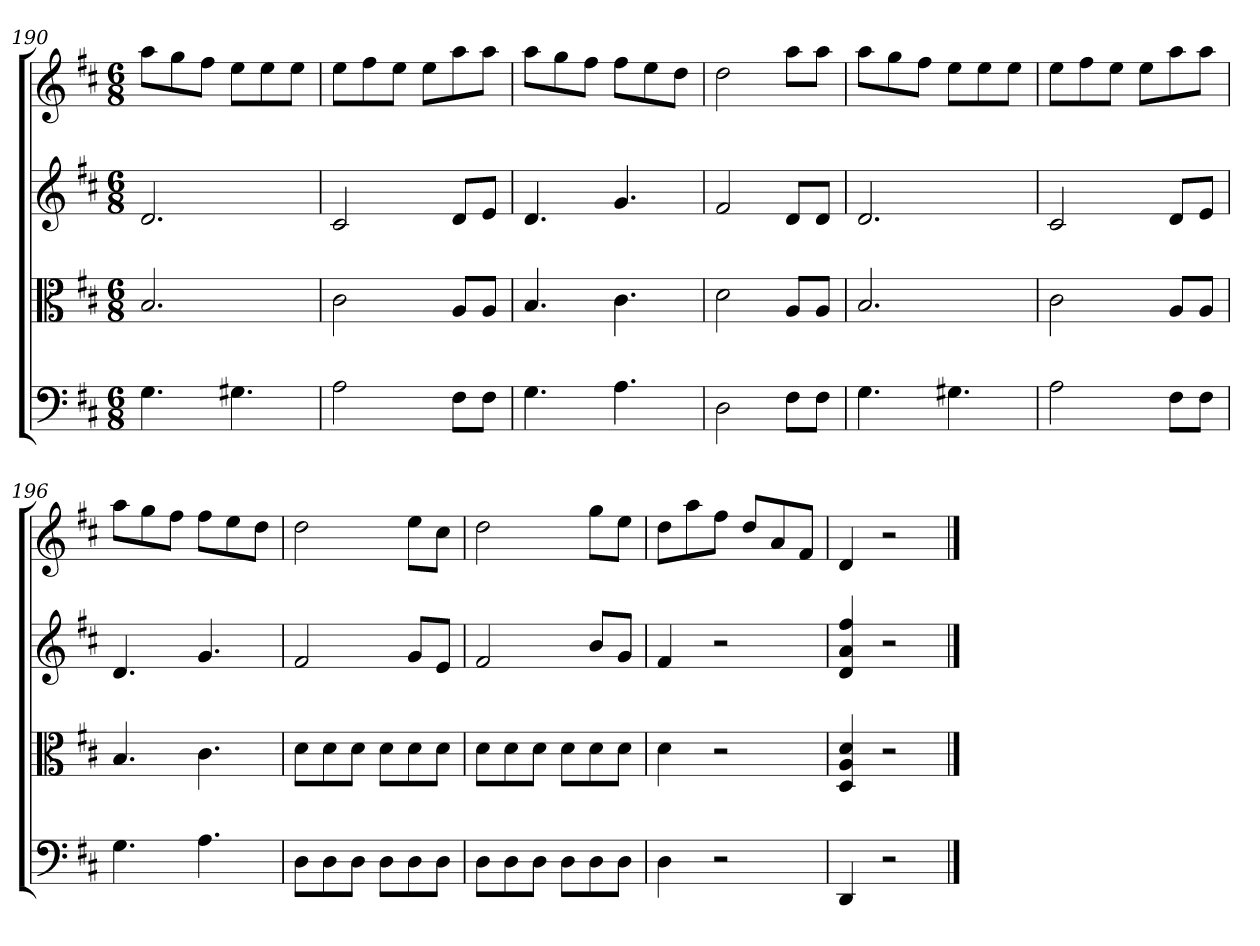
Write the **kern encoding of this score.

**kern	**kern	**kern	**kern
*part4	*part3	*part2	*part1
*staff4	*staff3	*staff2	*staff1
*clefF4	*clefC3	*	*
*k[f#c#]	*k[f#c#]	*k[f#c#]	*k[f#c#]
*D:	*D:	*D:	*D:
*M6/8	*M6/8	*M6/8	*M6/8
=190	=190	=190	=190
4.G	2.B	2.d	8aaL
.	.	.	8gg
.	.	.	8ff#J
4.G#X	.	.	8eeL
.	.	.	8ee
.	.	.	8eeJ
=191	=191	=191	=191
2A	2c#	2c#	8eeL
.	.	.	8ff#
.	.	.	8eeJ
.	.	.	8eeL
8F#\L	8A/L	8dL	8aa
8F#\J	8A/J	8eJ	8aaJ
=192	=192	=192	=192
4.G	4.B	4.d	8aaL
.	.	.	8gg
.	.	.	8ff#J
4.A	4.c#	4.g	8ff#L
.	.	.	8ee
.	.	.	8ddJ
=193	=193	=193	=193
2D	2d	2f#	2dd
8F#\L	8A/L	8dL	8aaL
8F#\J	8A/J	8dJ	8aaJ
=194	=194	=194	=194
4.G	2.B	2.d	8aaL
.	.	.	8gg
.	.	.	8ff#J
4.G#X	.	.	8eeL
.	.	.	8ee
.	.	.	8eeJ
=195	=195	=195	=195
2A	2c#	2c#	8eeL
.	.	.	8ff#
.	.	.	8eeJ
.	.	.	8eeL
8F#\L	8A/L	8dL	8aa
8F#\J	8A/J	8eJ	8aaJ
=196	=196	=196	=196
4.G	4.B	4.d	8aaL
.	.	.	8gg
.	.	.	8ff#J
4.A	4.c#	4.g	8ff#L
.	.	.	8ee
.	.	.	8ddJ
=197	=197	=197	=197
8D\L	8d\L	2f#	2dd
8D\	8d\	.	.
8D\J	8d\J	.	.
8D\L	8d\L	.	.
8D\	8d\	8gL	8eeL
8D\J	8d\J	8eJ	8cc#J
=198	=198	=198	=198
8D\L	8d\L	2f#	2dd
8D\	8d\	.	.
8D\J	8d\J	.	.
8D\L	8d\L	.	.
8D\	8d\	8bL	8ggL
8D\J	8d\J	8gJ	8eeJ
=199	=199	=199	=199
4D	4d	4f#	8ddL
.	.	.	8aa
2r	2r	2r	8ff#J
.	.	.	8ddL
.	.	.	8a
.	.	.	8f#J
=200	=200	=200	=200
4DD	4D 4A 4d	4d 4a 4ff#	4d
2r	2r	2r	2r
==	==	==	==
*-	*-	*-	*-
